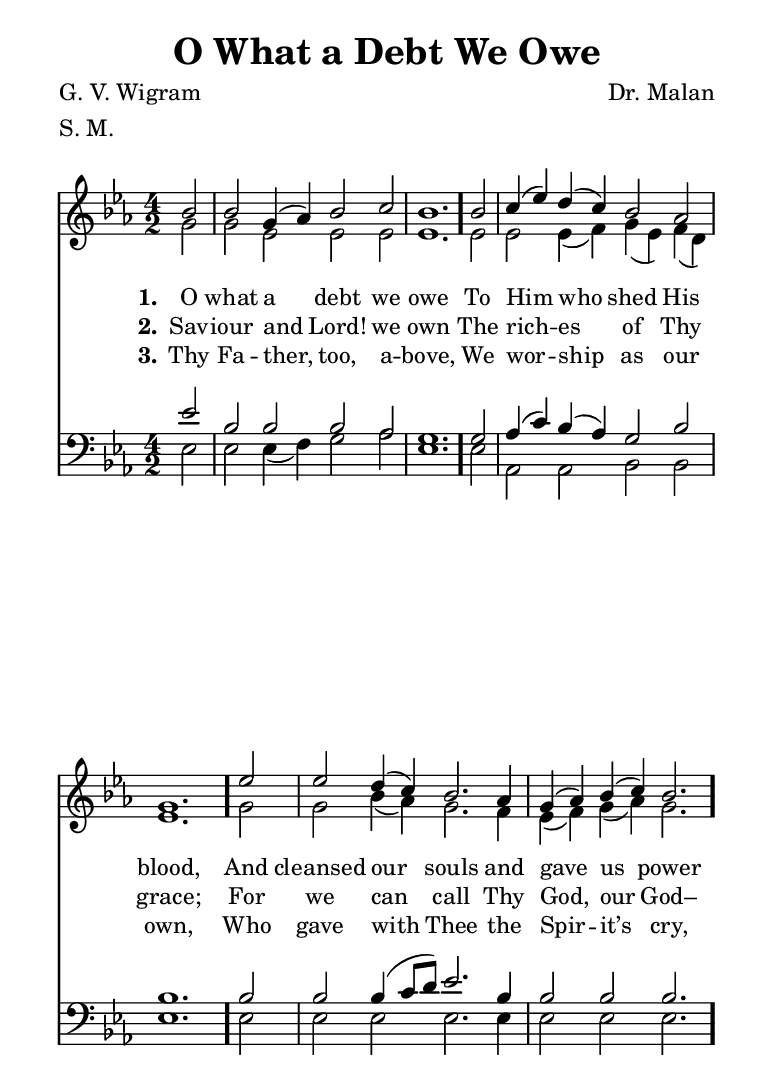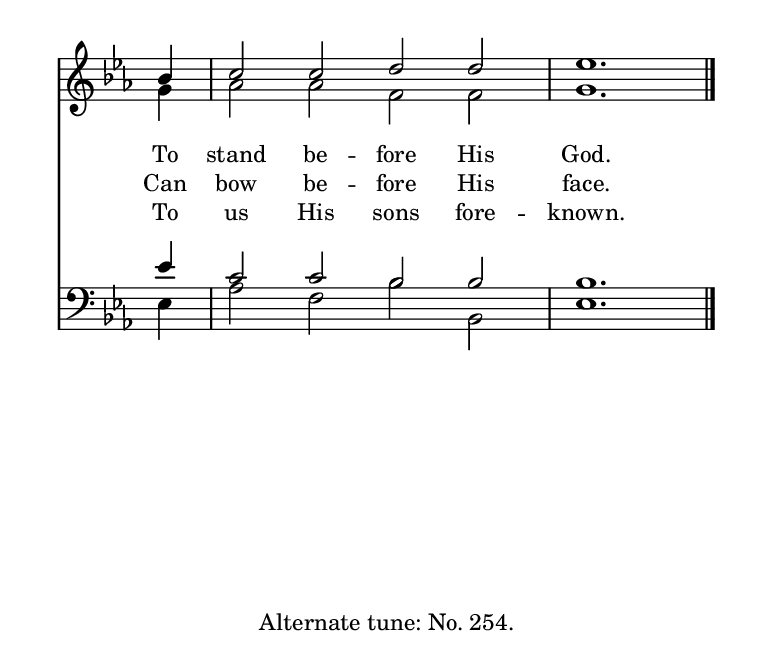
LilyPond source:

\include "common/global.ily"
\paper {
  \include "common/paper.ily"
  ragged-last-bottom = ##t
  systems-per-page = ##f
  system-count = #(cond (is-eogsized 2) (#t #f))
}

\header{
  hymnnumber = "176"
  title = "O What a Debt We Owe"
  tunename = "Silchester"
  meter = "S. M."
  poet = "G. V. Wigram"
  composer = "Dr. Malan"
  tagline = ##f
}

global = {
  \include "common/overrides.ily"
  \override Staff.TimeSignature.style = #'numbered
  \time 4/2
  \override Score.MetronomeMark.transparent = ##t % hide all fermata changes too
  \tempo 2=80
  \key ees \major
  \partial 2
  \autoBeamOff
}

notesSoprano = {
\global
\relative c'' {

  bes2 | bes g4( aes) bes2 c | bes1.
  bes2 | c4( ees) d( c) bes2 aes | g1.
  ees'2 | ees d4( c) bes2. aes4 | g( aes) bes( c) bes2. bes4 |
  c2 c d d | ees1.
  \bar "|."

}
}

notesAlto = {
\global
\relative e' {

  g2 | g ees ees ees | ees1.
  ees2 | ees ees4( f) g( ees) f( d) | ees1.
  g2 | g bes4( aes) g2. f4 | ees4( f) g( aes) g2. g4 |
  aes2 aes f f | g1.

}
}

notesTenor = {
\global
\relative a' {

  ees2 | bes bes bes aes | g1.
  g2 | aes4( c) bes( aes) g2 bes | bes1.
  bes2 | bes bes4( c8[ d]) ees2. bes4 | bes2 bes bes2. ees4 |
  c2 c bes bes | bes1.

}
}

notesBass = {
\global
\relative f {

  ees2 | ees ees4( f) g2 aes | ees1.
  ees2 | aes, aes bes bes | ees1.
  ees2 | ees ees ees2. ees4 | ees2 ees ees2. ees4 |
  aes2 f bes bes, | ees1.

}
}

wordsA = \lyricmode {
\set stanza = "1."

O what a debt we owe \bar "."
To Him who shed His blood, \bar "."
And cleansed our souls and gave us power \bar "."
To stand be -- fore His God. \bar "."

}

wordsB = \lyricmode {
\set stanza = "2."

Sav -- iour and Lord! we own
The rich -- es of Thy grace;
For we can call Thy God, our God–
Can bow be -- fore His face.

}

wordsC = \lyricmode {
\set stanza = "3."

Thy Fa -- ther, too, a -- bove,
We wor -- ship as our own,
Who gave with Thee the Spir -- it’s cry,
To us His sons fore -- known.

}

\score {
  \context ChoirStaff <<
    \context Staff = upper <<
      \set ChoirStaff.systemStartDelimiter = #'SystemStartBar
      \context Voice  = sopranos { \voiceOne << \notesSoprano >> }
      \context Voice  = altos { \voiceTwo << \notesAlto >> }
      \context Lyrics = one   \lyricsto sopranos \wordsA
      \context Lyrics = two   \lyricsto sopranos \wordsB
      \context Lyrics = three \lyricsto sopranos \wordsC
    >>
    \context Staff = men <<
      \clef bass
      \context Voice  = tenors { \voiceOne << \notesTenor >> }
      \context Voice  = basses { \voiceTwo << \notesBass >> }
    >>
  >>
  \layout {
    \include "common/layout.ily"
  }
  \midi{
    \include "common/midi.ily"
  }
}

\noPageBreak

\markup { \vspace #2 \fill-line { \raise #2 \line { Alternate tune: No. 254. } } }

\version "2.19.49"  % necessary for upgrading to future LilyPond versions.

% vi:set et ts=2 sw=2 ai nocindent syntax=lilypond:
